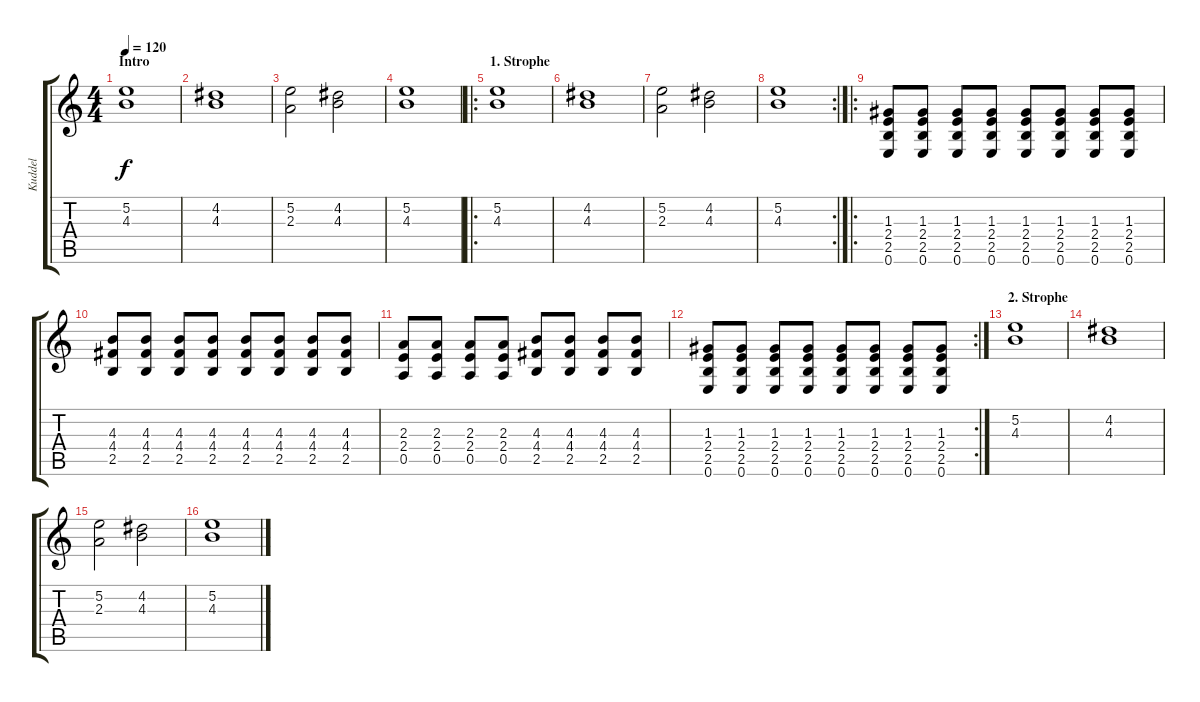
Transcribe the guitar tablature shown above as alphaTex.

\track ("Kuddel" "Kuddel") {instrument overdrivenguitar}
\staff {score tabs}
\tuning (E4 B3 G3 D3 A2 E2) {hide}
\ts (4 4)
\section ("" "Intro")
\tempo 120
\clef g2
\ks c
(5.2 4.3).1{dy f instrument overdrivenguitar} |
(4.2 4.3).1 |
(5.2 2.3).2 (4.2 4.3).2 |
(5.2 4.3).1 |
\ro
\section ("" "1. Strophe")
(5.2 4.3).1 |
(4.2 4.3).1 |
(5.2 2.3).2 (4.2 4.3).2 |
\rc 2
(5.2 4.3).1 |
\ro
(1.3 2.4 2.5 0.6).8 (1.3 2.4 2.5 0.6).8 (1.3 2.4 2.5 0.6).8 (1.3 2.4 2.5 0.6).8 (1.3 2.4 2.5 0.6).8 (1.3 2.4 2.5 0.6).8 (1.3 2.4 2.5 0.6).8 (1.3 2.4 2.5 0.6).8 |
(4.3 4.4 2.5).8 (4.3 4.4 2.5).8 (4.3 4.4 2.5).8 (4.3 4.4 2.5).8 (4.3 4.4 2.5).8 (4.3 4.4 2.5).8 (4.3 4.4 2.5).8 (4.3 4.4 2.5).8 |
(2.3 2.4 0.5).8 (2.3 2.4 0.5).8 (2.3 2.4 0.5).8 (2.3 2.4 0.5).8 (4.3 4.4 2.5).8 (4.3 4.4 2.5).8 (4.3 4.4 2.5).8 (4.3 4.4 2.5).8 |
\rc 2
(1.3 2.4 2.5 0.6).8 (1.3 2.4 2.5 0.6).8 (1.3 2.4 2.5 0.6).8 (1.3 2.4 2.5 0.6).8 (1.3 2.4 2.5 0.6).8 (1.3 2.4 2.5 0.6).8 (1.3 2.4 2.5 0.6).8 (1.3 2.4 2.5 0.6).8 |
\section ("" "2. Strophe")
(5.2 4.3).1 |
(4.2 4.3).1 |
(5.2 2.3).2 (4.2 4.3).2 |
(5.2 4.3).1
